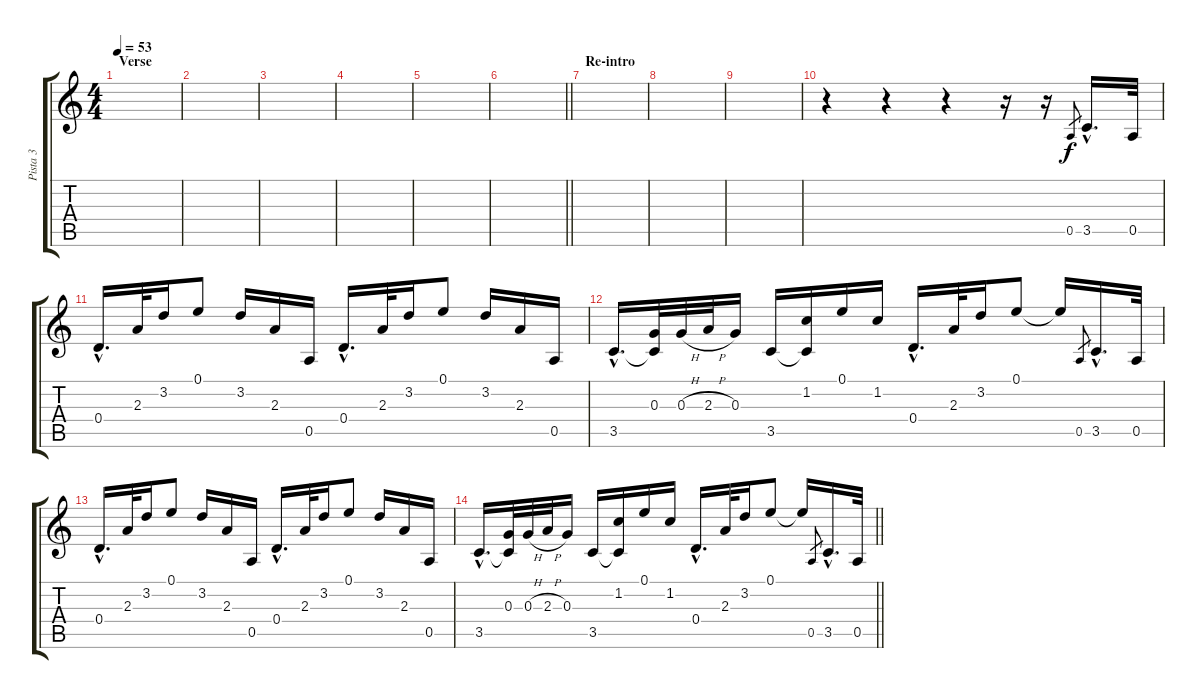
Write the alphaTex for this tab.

\track ("Pista 3" "Pista 3") {instrument electricguitarclean}
\staff {score tabs}
\tuning (E4 B3 G3 D3 A2 E2) {hide}
\ts (4 4)
\section ("" "Verse")
\tempo 53
\clef g2
\ks c
|
|
|
|
|
\barLineRight lightlight
|
\section ("" "Re-intro")
|
|
|
r.4 r.4 r.4 r.16 r.16 0.5.8{gr} 3.5{hac}.16{d} 0.5.32 |
0.4{hac}.16{d} 2.3.32 3.2.16 0.1.8 3.2.16 2.3.16 0.5.16 0.4{hac}.16{d} 2.3.32 3.2.16 0.1.8 3.2.16 2.3.16 0.5.16 |
3.5{hac}.16{d} (0.3 3.5{t}).32 0.3{h}.32 2.3{h}.32 0.3.16 3.5.16 (1.2 3.5{t}).16 0.1.16 1.2.16 0.4{hac}.16{d} 2.3.32 3.2.16 0.1.8 0.1{t}.16 0.5.8{gr} 3.5{hac}.16{d} 0.5.32 |
0.4{hac}.16{d} 2.3.32 3.2.16 0.1.8 3.2.16 2.3.16 0.5.16 0.4{hac}.16{d} 2.3.32 3.2.16 0.1.8 3.2.16 2.3.16 0.5.16 |
\barLineRight lightlight
3.5{hac}.16{d} (0.3 3.5{t}).32 0.3{h}.32 2.3{h}.32 0.3.16 3.5.16 (1.2 3.5{t}).16 0.1.16 1.2.16 0.4{hac}.16{d} 2.3.32 3.2.16 0.1.8 0.1{t}.16 0.5.8{gr} 3.5{hac}.16{d} 0.5.32
